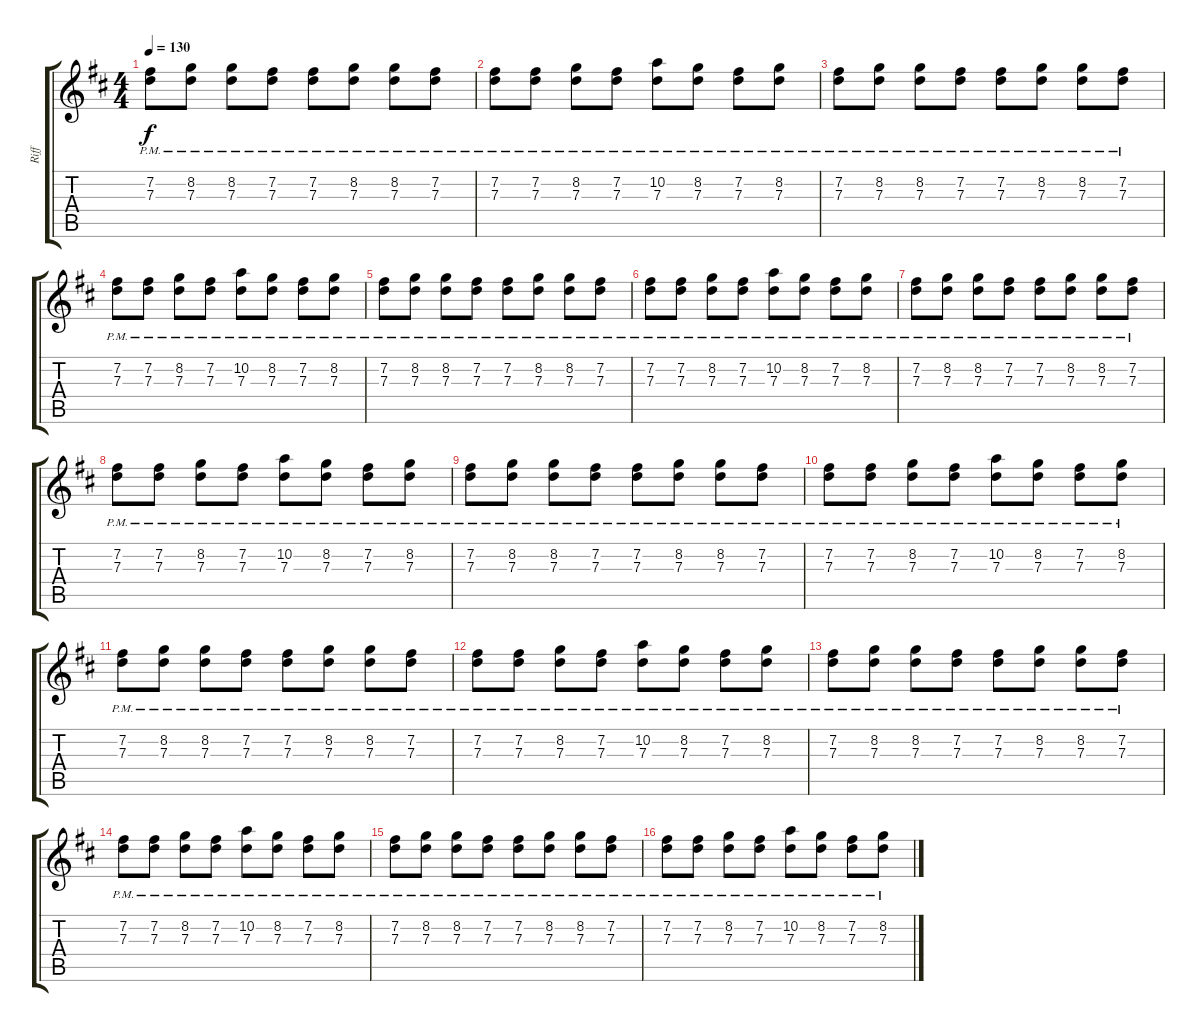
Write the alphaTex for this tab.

\track ("Riff" "Riff") {instrument electricguitarmuted}
\staff {score tabs}
\tuning (E4 B3 G3 D3 A2 E2) {hide}
\ts (4 4)
\tempo 130
\clef g2
\ks d
(7.2{pm} 7.3{pm}).8{dy f} (8.2{pm} 7.3{pm}).8 (8.2{pm} 7.3{pm}).8 (7.2{pm} 7.3{pm}).8 (7.2{pm} 7.3{pm}).8 (8.2{pm} 7.3{pm}).8 (8.2{pm} 7.3{pm}).8 (7.2{pm} 7.3{pm}).8 |
(7.2{pm} 7.3{pm}).8{volume 9} (7.2{pm} 7.3{pm}).8 (8.2{pm} 7.3{pm}).8 (7.2{pm} 7.3{pm}).8 (10.2{pm} 7.3{pm}).8 (8.2{pm} 7.3{pm}).8 (7.2{pm} 7.3{pm}).8 (8.2{pm} 7.3{pm}).8 |
(7.2{pm} 7.3{pm}).8 (8.2{pm} 7.3{pm}).8 (8.2{pm} 7.3{pm}).8 (7.2{pm} 7.3{pm}).8 (7.2{pm} 7.3{pm}).8 (8.2{pm} 7.3{pm}).8 (8.2{pm} 7.3{pm}).8 (7.2{pm} 7.3{pm}).8 |
(7.2{pm} 7.3{pm}).8 (7.2{pm} 7.3{pm}).8 (8.2{pm} 7.3{pm}).8 (7.2{pm} 7.3{pm}).8 (10.2{pm} 7.3{pm}).8 (8.2{pm} 7.3{pm}).8 (7.2{pm} 7.3{pm}).8 (8.2{pm} 7.3{pm}).8 |
(7.2{pm} 7.3{pm}).8 (8.2{pm} 7.3{pm}).8 (8.2{pm} 7.3{pm}).8 (7.2{pm} 7.3{pm}).8 (7.2{pm} 7.3{pm}).8 (8.2{pm} 7.3{pm}).8 (8.2{pm} 7.3{pm}).8 (7.2{pm} 7.3{pm}).8 |
(7.2{pm} 7.3{pm}).8{volume 9} (7.2{pm} 7.3{pm}).8 (8.2{pm} 7.3{pm}).8 (7.2{pm} 7.3{pm}).8 (10.2{pm} 7.3{pm}).8 (8.2{pm} 7.3{pm}).8 (7.2{pm} 7.3{pm}).8 (8.2{pm} 7.3{pm}).8 |
(7.2{pm} 7.3{pm}).8 (8.2{pm} 7.3{pm}).8 (8.2{pm} 7.3{pm}).8 (7.2{pm} 7.3{pm}).8 (7.2{pm} 7.3{pm}).8 (8.2{pm} 7.3{pm}).8 (8.2{pm} 7.3{pm}).8 (7.2{pm} 7.3{pm}).8 |
(7.2{pm} 7.3{pm}).8 (7.2{pm} 7.3{pm}).8 (8.2{pm} 7.3{pm}).8 (7.2{pm} 7.3{pm}).8 (10.2{pm} 7.3{pm}).8 (8.2{pm} 7.3{pm}).8 (7.2{pm} 7.3{pm}).8 (8.2{pm} 7.3{pm}).8 |
(7.2{pm} 7.3{pm}).8 (8.2{pm} 7.3{pm}).8 (8.2{pm} 7.3{pm}).8 (7.2{pm} 7.3{pm}).8 (7.2{pm} 7.3{pm}).8 (8.2{pm} 7.3{pm}).8 (8.2{pm} 7.3{pm}).8 (7.2{pm} 7.3{pm}).8 |
(7.2{pm} 7.3{pm}).8{volume 9} (7.2{pm} 7.3{pm}).8 (8.2{pm} 7.3{pm}).8 (7.2{pm} 7.3{pm}).8 (10.2{pm} 7.3{pm}).8 (8.2{pm} 7.3{pm}).8 (7.2{pm} 7.3{pm}).8 (8.2{pm} 7.3{pm}).8 |
(7.2{pm} 7.3{pm}).8 (8.2{pm} 7.3{pm}).8 (8.2{pm} 7.3{pm}).8 (7.2{pm} 7.3{pm}).8 (7.2{pm} 7.3{pm}).8 (8.2{pm} 7.3{pm}).8 (8.2{pm} 7.3{pm}).8 (7.2{pm} 7.3{pm}).8 |
(7.2{pm} 7.3{pm}).8 (7.2{pm} 7.3{pm}).8 (8.2{pm} 7.3{pm}).8 (7.2{pm} 7.3{pm}).8 (10.2{pm} 7.3{pm}).8 (8.2{pm} 7.3{pm}).8 (7.2{pm} 7.3{pm}).8 (8.2{pm} 7.3{pm}).8 |
(7.2{pm} 7.3{pm}).8 (8.2{pm} 7.3{pm}).8 (8.2{pm} 7.3{pm}).8 (7.2{pm} 7.3{pm}).8 (7.2{pm} 7.3{pm}).8 (8.2{pm} 7.3{pm}).8 (8.2{pm} 7.3{pm}).8 (7.2{pm} 7.3{pm}).8 |
(7.2{pm} 7.3{pm}).8{volume 9} (7.2{pm} 7.3{pm}).8 (8.2{pm} 7.3{pm}).8 (7.2{pm} 7.3{pm}).8 (10.2{pm} 7.3{pm}).8 (8.2{pm} 7.3{pm}).8 (7.2{pm} 7.3{pm}).8 (8.2{pm} 7.3{pm}).8 |
(7.2{pm} 7.3{pm}).8 (8.2{pm} 7.3{pm}).8 (8.2{pm} 7.3{pm}).8 (7.2{pm} 7.3{pm}).8 (7.2{pm} 7.3{pm}).8 (8.2{pm} 7.3{pm}).8 (8.2{pm} 7.3{pm}).8 (7.2{pm} 7.3{pm}).8 |
(7.2{pm} 7.3{pm}).8 (7.2{pm} 7.3{pm}).8 (8.2{pm} 7.3{pm}).8 (7.2{pm} 7.3{pm}).8 (10.2{pm} 7.3{pm}).8 (8.2{pm} 7.3{pm}).8 (7.2{pm} 7.3{pm}).8 (8.2{pm} 7.3{pm}).8
